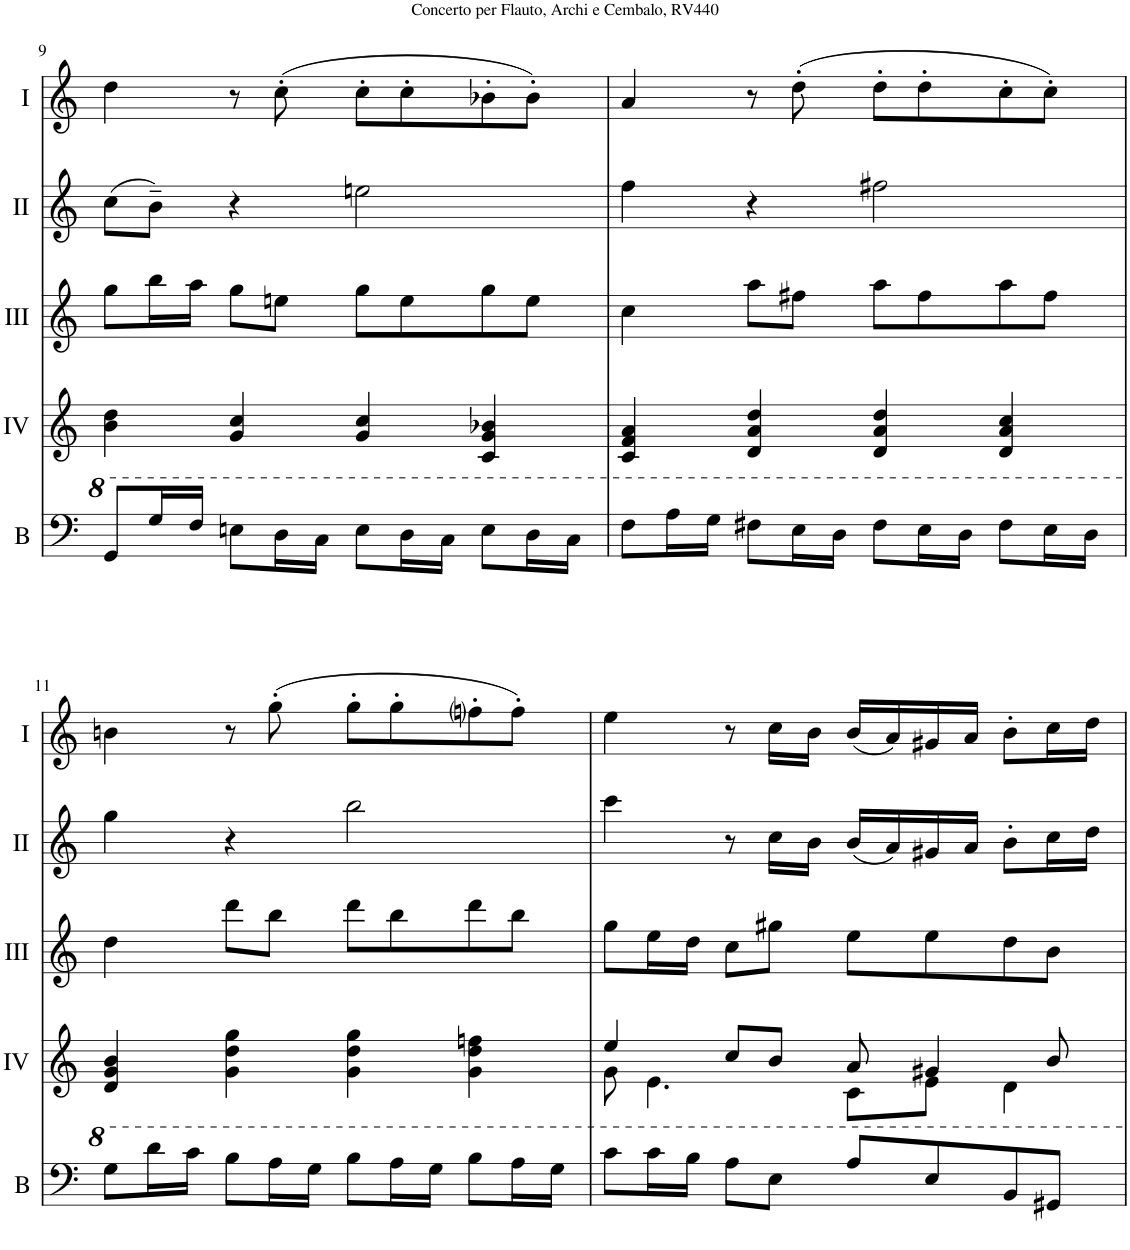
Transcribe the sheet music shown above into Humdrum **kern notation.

**kern	**kern	**kern	**kern	**kern
*part5	*part4	*part3	*part2	*part1
*staff5	*staff4	*staff3	*staff2	*staff1
*I"Basson	*I"Acc. 4	*I"Acc. 3	*I"Acc. 2	*I"Acc. 1
*I'B	*	*	*	*
!!LO:PB:g=z
*clefF4	*clefG2	*clefG2	*clefG2	*clefG2
*Trd7c12	*	*Trd7c12	*	*
*k[]	*k[]	*k[]	*k[]	*k[]
*M4/4	*M4/4	*M4/4	*M4/4	*M4/4
*met(c)	*met(c)	*met(c)	*met(c)	*met(c)
=9	=9	=9	=9	=9
8G/L	4b\ 4dd\	8gg\L	(8cc\L	4dd\
16g/L	.	16bb\L	8b~\J)	.
16f/JJ	.	16aa\JJ	.	.
8en\L	4g/ 4cc/	8gg\L	4r	8r
16d\L	.	8een\J	.	(8cc'\
16c\JJ	.	.	.	.
8e\L	4g/ 4cc/	8gg\L	2een\	8cc'\L
16d\L	.	8ee\	.	8cc'\
16c\JJ	.	.	.	.
8e\L	4c/ 4g/ 4b-X/	8gg\	.	8b-X'\
16d\L	.	8ee\J	.	8b-'\J)
16c\JJ	.	.	.	.
=10	=10	=10	=10	=10
8f\L	4c/ 4f/ 4a/	4cc\	4ff\	4a/
16a\L	.	.	.	.
16g\JJ	.	.	.	.
8f#X\L	4d/ 4a/ 4dd/	8aa\L	4r	8r
16e\L	.	8ff#X\J	.	(8dd'\
16d\JJ	.	.	.	.
8f#\L	4d/ 4a/ 4dd/	8aa\L	2ff#X\	8dd'\L
16e\L	.	8ff#\	.	8dd'\
16d\JJ	.	.	.	.
8f#\L	4d/ 4a/ 4cc/	8aa\	.	8cc'\
16e\L	.	8ff#\J	.	8cc'\J)
16d\JJ	.	.	.	.
!!LO:LB:g=z
=11	=11	=11	=11	=11
8g\L	4d/ 4g/ 4b/	4dd\	4gg\	4bn\
16dd\L	.	.	.	.
16cc\JJ	.	.	.	.
8b\L	4g\ 4dd\ 4gg\	8ddd\L	4r	8r
16a\L	.	8bb\J	.	(8gg'\
16g\JJ	.	.	.	.
8b\L	4g\ 4dd\ 4gg\	8ddd\L	2bb\	8gg'\L
16a\L	.	8bb\	.	8gg'\
16g\JJ	.	.	.	.
8b\L	4g\ 4dd\ 4ffn\	8ddd\	.	8ffni'\
16a\L	.	8bb\J	.	8ff'\J)
16g\JJ	.	.	.	.
=12	=12	=12	=12	=12
*	*^	*	*	*
8cc\L	4ee/	8g\	8gg\L	4ccc\	4ee\
16cc\L	.	4.e\	16ee\L	.	.
16b\JJ	.	.	16dd\JJ	.	.
8a\L	8cc/L	.	8cc\L	8r	8r
8e\J	8b/J	.	8gg#X\J	16cc\LL	16cc\LL
.	.	.	.	16b\JJ	16b\JJ
8a/L	8a/	8c\L	8ee\L	(16b/LL	(16b/LL
.	.	.	.	16a/)	16a/)
8e/	4g#X/	8e\J	8ee\	16g#X/	16g#X/
.	.	.	.	16a/JJ	16a/JJ
8B/	.	4d\	8dd\	8b'\L	8b'\L
8G#X/J	8b/	.	8b\J	16cc\L	16cc\L
.	.	.	.	16dd\JJ	16dd\JJ
*	*v	*v	*	*	*
=	=	=	=	=
*-	*-	*-	*-	*-
